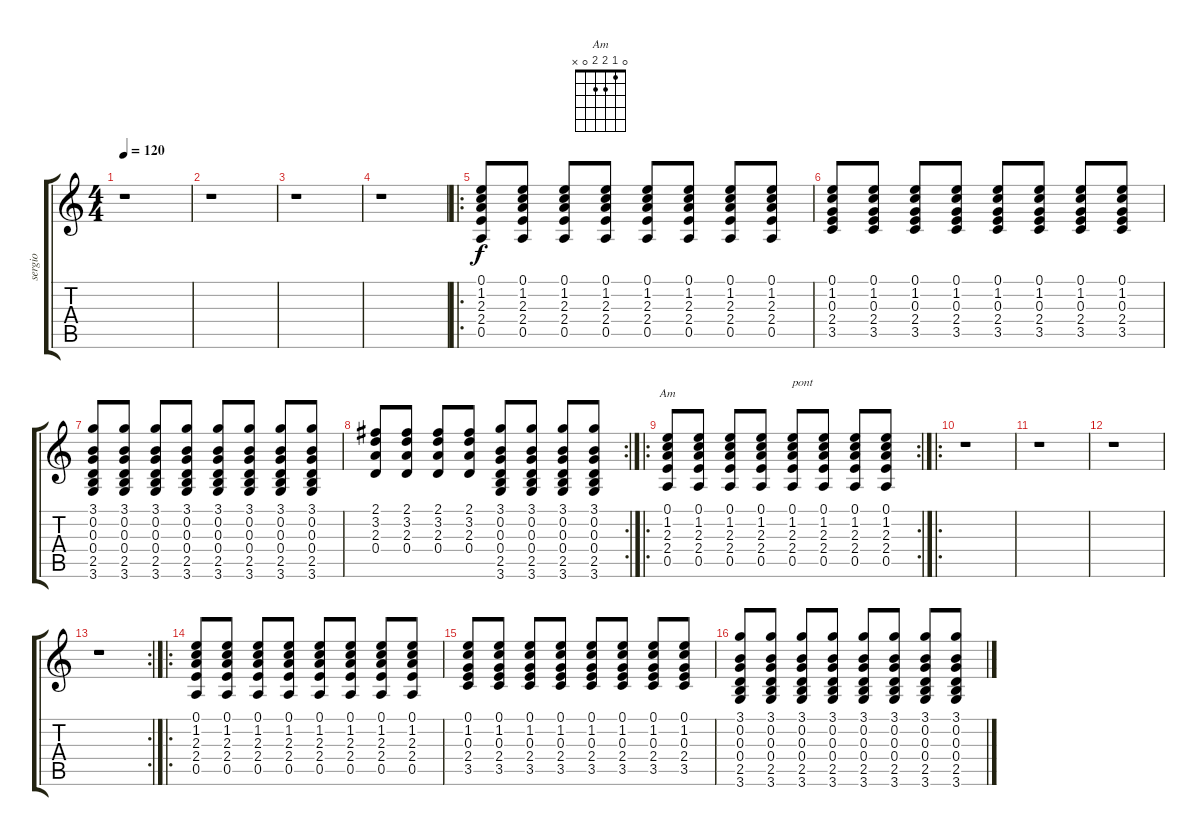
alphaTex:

\track ("sergio  " "sergio  ") {instrument electricguitarjazz}
\staff {score tabs}
\tuning (E4 B3 G3 D3 A2 E2) {hide}
\chord ("Am" 0 1 2 2 0 x)
\ts (4 4)
\tempo 120
\clef g2
\ks c
r.1{dy f instrument electricguitarjazz} |
r.1 |
r.1 |
r.1 |
\ro
(0.1 1.2 2.3 2.4 0.5).8 (0.1 1.2 2.3 2.4 0.5).8 (0.1 1.2 2.3 2.4 0.5).8 (0.1 1.2 2.3 2.4 0.5).8 (0.1 1.2 2.3 2.4 0.5).8 (0.1 1.2 2.3 2.4 0.5).8 (0.1 1.2 2.3 2.4 0.5).8 (0.1 1.2 2.3 2.4 0.5).8 |
(0.1 1.2 0.3 2.4 3.5).8 (0.1 1.2 0.3 2.4 3.5).8 (0.1 1.2 0.3 2.4 3.5).8 (0.1 1.2 0.3 2.4 3.5).8 (0.1 1.2 0.3 2.4 3.5).8 (0.1 1.2 0.3 2.4 3.5).8 (0.1 1.2 0.3 2.4 3.5).8 (0.1 1.2 0.3 2.4 3.5).8 |
(3.1 0.2 0.3 0.4 2.5 3.6).8 (3.1 0.2 0.3 0.4 2.5 3.6).8 (3.1 0.2 0.3 0.4 2.5 3.6).8 (3.1 0.2 0.3 0.4 2.5 3.6).8 (3.1 0.2 0.3 0.4 2.5 3.6).8 (3.1 0.2 0.3 0.4 2.5 3.6).8 (3.1 0.2 0.3 0.4 2.5 3.6).8 (3.1 0.2 0.3 0.4 2.5 3.6).8 |
\rc 2
(2.1 3.2 2.3 0.4).8 (2.1 3.2 2.3 0.4).8 (2.1 3.2 2.3 0.4).8 (2.1 3.2 2.3 0.4).8 (3.1 0.2 0.3 0.4 2.5 3.6).8 (3.1 0.2 0.3 0.4 2.5 3.6).8 (3.1 0.2 0.3 0.4 2.5 3.6).8 (3.1 0.2 0.3 0.4 2.5 3.6).8 |
\ro
\rc 2
(0.1 1.2 2.3 2.4 0.5).8{ch "Am"} (0.1 1.2 2.3 2.4 0.5).8 (0.1 1.2 2.3 2.4 0.5).8 (0.1 1.2 2.3 2.4 0.5).8 (0.1 1.2 2.3 2.4 0.5).8{txt "pont "} (0.1 1.2 2.3 2.4 0.5).8 (0.1 1.2 2.3 2.4 0.5).8 (0.1 1.2 2.3 2.4 0.5).8 |
\ro
r.1 |
r.1 |
r.1 |
\rc 2
r.1 |
\ro
(0.1 1.2 2.3 2.4 0.5).8 (0.1 1.2 2.3 2.4 0.5).8 (0.1 1.2 2.3 2.4 0.5).8 (0.1 1.2 2.3 2.4 0.5).8 (0.1 1.2 2.3 2.4 0.5).8 (0.1 1.2 2.3 2.4 0.5).8 (0.1 1.2 2.3 2.4 0.5).8 (0.1 1.2 2.3 2.4 0.5).8 |
(0.1 1.2 0.3 2.4 3.5).8 (0.1 1.2 0.3 2.4 3.5).8 (0.1 1.2 0.3 2.4 3.5).8 (0.1 1.2 0.3 2.4 3.5).8 (0.1 1.2 0.3 2.4 3.5).8 (0.1 1.2 0.3 2.4 3.5).8 (0.1 1.2 0.3 2.4 3.5).8 (0.1 1.2 0.3 2.4 3.5).8 |
(3.1 0.2 0.3 0.4 2.5 3.6).8 (3.1 0.2 0.3 0.4 2.5 3.6).8 (3.1 0.2 0.3 0.4 2.5 3.6).8 (3.1 0.2 0.3 0.4 2.5 3.6).8 (3.1 0.2 0.3 0.4 2.5 3.6).8 (3.1 0.2 0.3 0.4 2.5 3.6).8 (3.1 0.2 0.3 0.4 2.5 3.6).8 (3.1 0.2 0.3 0.4 2.5 3.6).8
